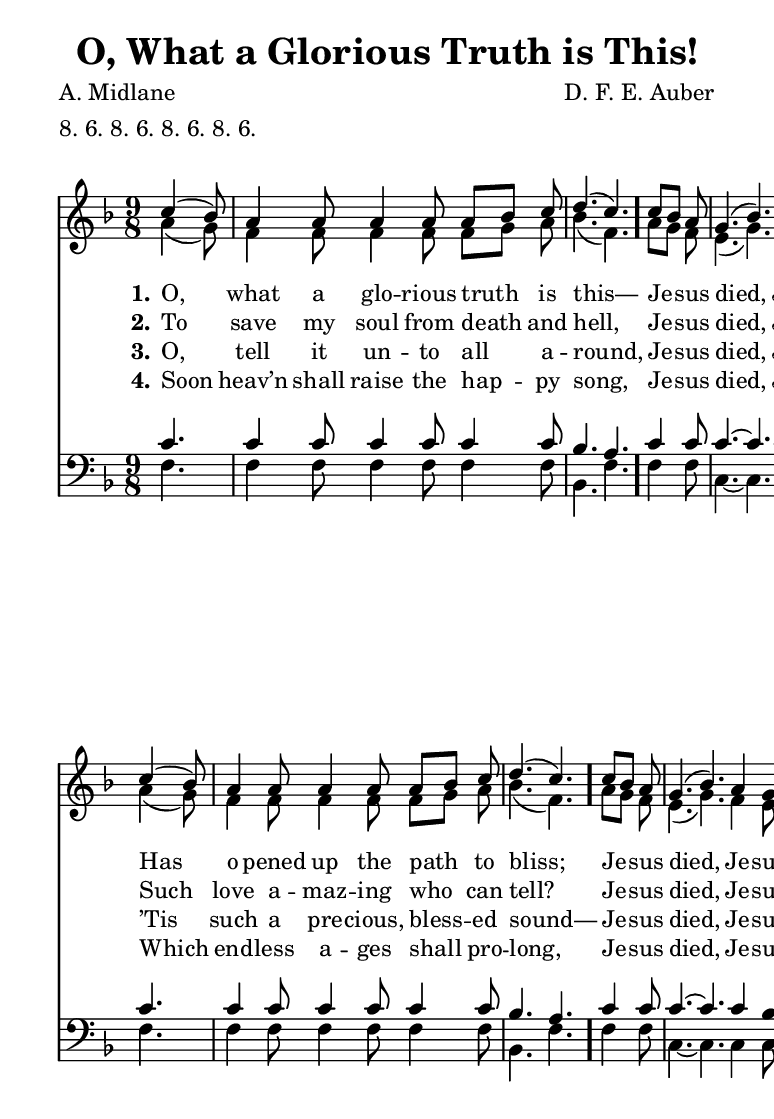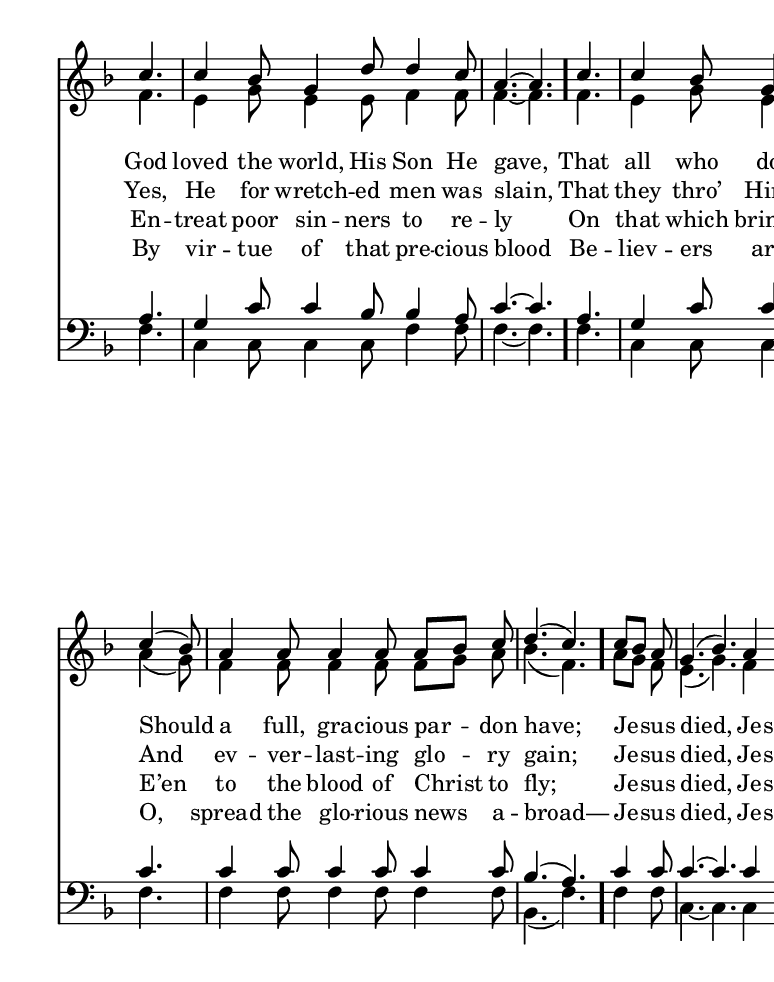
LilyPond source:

\include "common/global.ily"
\paper {
  \include "common/paper.ily"
}

\header{
  hymnnumber = "27"
  title = "O, What a Glorious Truth is This!"
  tunename = "Mercy’s Free"
  meter = "8. 6. 8. 6. 8. 6. 8. 6."
  poet = "A. Midlane"
  composer = "D. F. E. Auber"
  %copyright = ""
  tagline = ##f
}

% TODO pull this out into a common file (at least EOG003 and EOG005 use the same tune)
patternOne   = { c4( c8) | c4 c8 c4 c8 c8[ c8] c8 | c4.( c4.) c8[ c8] c8 | c4.( c4.) c4 c8 | c4. ~ c4. }
patternTwo   = { c4. | c4 c8 c4 c8 c4 c8 | c4. ~ c4. c4. | c4 c8 c4 c8 c4 c8 | c4. ~ c4. }
% TODO This is how it's expressed in the original, but the slur messes up timing
%patternTwo   = { c4. | c4( c8) c4 c8 c4 c8 | c4. ~ c4. c4. | c4 c8 c4 c8 c4 c8 | c4. ~ c4. }
patternThree = { c4. | c4 c8 c4 c8 c4 c8 | c4. c4. c4 c8 | c4. ~ c4. c4 c8 | c4. ~ c4. }
patternFour  = { c4( c8) | c4 c8 c4 c8 c8[ c8] c8 | c4.( c4.) c8[ c8] c8 | c4.( c4.) c4 c8 | c4. ~ c4. }
patternFive  = { c4. | c4 c8 c4 c8 c4 c8 | c4.( c4.) c4 c8 | c4. ~ c4. c4 c8 | c4. ~ c4. }

notesSoprano = {
\relative c' {

    \changePitch \patternOne  { c' bes | a a a a a bes c | d c c bes a | g bes a g | f f }
    \changePitch \patternOne  { c' bes | a a a a a bes c | d c c bes a | g bes a g | f f }
    \changePitch \patternTwo  { c' | c bes g d' d c | a a c | c bes g d' d c | a a }
    \changePitch \patternFour { c bes | a a a a a bes c | d c c bes a | g bes a g | f f }
\bar "|."

}
}

notesAlto = {
\relative e' {

    \changePitch \patternOne  { a g | f f f f f g a | bes f a g f | e g f e | f f }
    \changePitch \patternOne  { a g | f f f f f g a | bes f a g f | e g f e | f f }
    \changePitch \patternTwo  { f | e g e e f f | f f f | e g e e f f | f f }
    \changePitch \patternFour { a g | f f f f f g a | bes f a g f | e g f e | f f }

}
}

notesTenor = {
\relative a {

    \changePitch \patternThree { c | c c c c c c | bes a c c | c c c bes | a a }
    \changePitch \patternThree { c | c c c c c c | bes a c c | c c c bes | a a }
    \changePitch \patternTwo   { a | g c c bes bes a | c c a | g c c bes bes a | c c }
    \changePitch \patternFive  { c | c c c c c c | bes a c c | c c c bes | a a }

}
}

notesBass = {
\relative a {

    \changePitch \patternThree { f | f f f f f f | bes, f' f f | c c c c | f f }
    \changePitch \patternThree { f | f f f f f f | bes, f' f f | c c c c | f f }
    \changePitch \patternTwo   { f | c c c c f f | f f | f c c c c f f | f f }
    \changePitch \patternFive  { f | f f f f f f | bes, f' f f | c c c c | f f }

}
}

global = {
  \include "common/overrides.ily"
  \autoBeamOff
  \override Staff.TimeSignature.style = #'numbered \time 9/8
  \once \override Score.MetronomeMark.transparent = ##t
  \tempo 4 = 80
  \key f \major
  \partial 4.
}

wordsA = \lyricmode {
\set stanza = "1."

O, what a glo -- rious truth is this— \bar "."
Je -- sus died, Je -- sus died; \bar "." \break
Has o -- pened up the path to bliss; \bar "."
Je -- sus died, Je -- sus died; \bar "." \break
God loved the world, His Son He gave, \bar "."
That all who do in Him be -- lieve \bar "." \break
Should a full, gra -- cious par -- don have; \bar "."
Je -- sus died, Je -- sus died. \bar "." \break

}

wordsB = \lyricmode {
\set stanza = "2."

To save my soul from death and hell,
Je -- sus died, Je -- sus died;
Such love a -- maz -- ing who can tell?
Je -- sus died, Je -- sus died;
Yes, He for wretch -- ed men was slain,
That they thro’ Him might life ob -- tain,
And ev -- ver -- last -- ing glo -- ry gain;
Je -- sus died, Je -- sus died.

}

wordsC = \lyricmode {
\set stanza = "3."

O, tell it un -- to all a -- round,
Je -- sus died, Je -- sus died;
’Tis such a pre -- cious, bless -- ed sound—
Je -- sus died, Je -- sus died;
En -- treat poor sin -- ners to re -- ly
On that which brings the guilt -- y nigh;
E’en to the blood of Christ to fly;
Je -- sus died, Je -- sus died.

}

wordsD = \lyricmode {
\set stanza = "4."

Soon heav’n shall raise the hap -- py song,
Je -- sus died, Je -- sus died;
Which end -- less a -- ges shall pro -- long,
Je -- sus died, Je -- sus died;
By vir -- tue of that pre -- cious blood
Be -- liev -- ers are brought nigh to God;
O, spread the glo -- rious news a -- broad—
Je -- sus died, Je -- sus died.

}


\score {
  \new ChoirStaff <<
    \set ChoirStaff.systemStartDelimiter = #'SystemStartBar
    \new Staff <<
      \clef "treble"
      \repeat unfold 4 {
         s4( s8) \noBreak | s4 s8 s4 s8 s8 s8 s8 \noBreak | s4.( s4.) \noBreak
             s8 s8 s8 \noBreak | s4.( s4.) \noBreak s4 s8 \noBreak | s4. ~ s4.
             \break
      }

      \new Voice = "Soprano"  { \voiceOne \global \notesSoprano \bar "|." }
      \new Voice = "Alto" { \voiceTwo \global \notesAlto }
      \new Lyrics \lyricsto "Soprano" { \wordsA }
      \new Lyrics \lyricsto "Soprano" { \wordsB }
      \new Lyrics \lyricsto "Soprano" { \wordsC }
      \new Lyrics \lyricsto "Soprano" { \wordsD }
    >>
    \new Staff <<
      \clef "bass"
      \new Voice = "Tenor" { \voiceOne \global \notesTenor }
      \new Voice = "Bass"  { \voiceTwo \global \notesBass }
    >>
  >>
  \layout {
    \include "common/layout.ily"
  }
  \midi{
    \include "common/midi.ily"
  }
}

\version "2.19.49"  % necessary for upgrading to future LilyPond versions.

